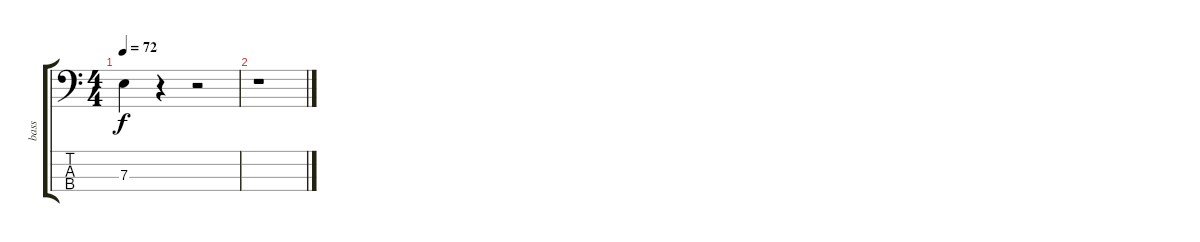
\track ("bass" "bass") {instrument slapbass1}
\staff {score tabs}
\tuning (G2 D2 A1 E1) {hide}
\ts (4 4)
\tempo 72
\clef f4
\ks c
7.3.4{dy f} r.4 r.2 |
r.1
